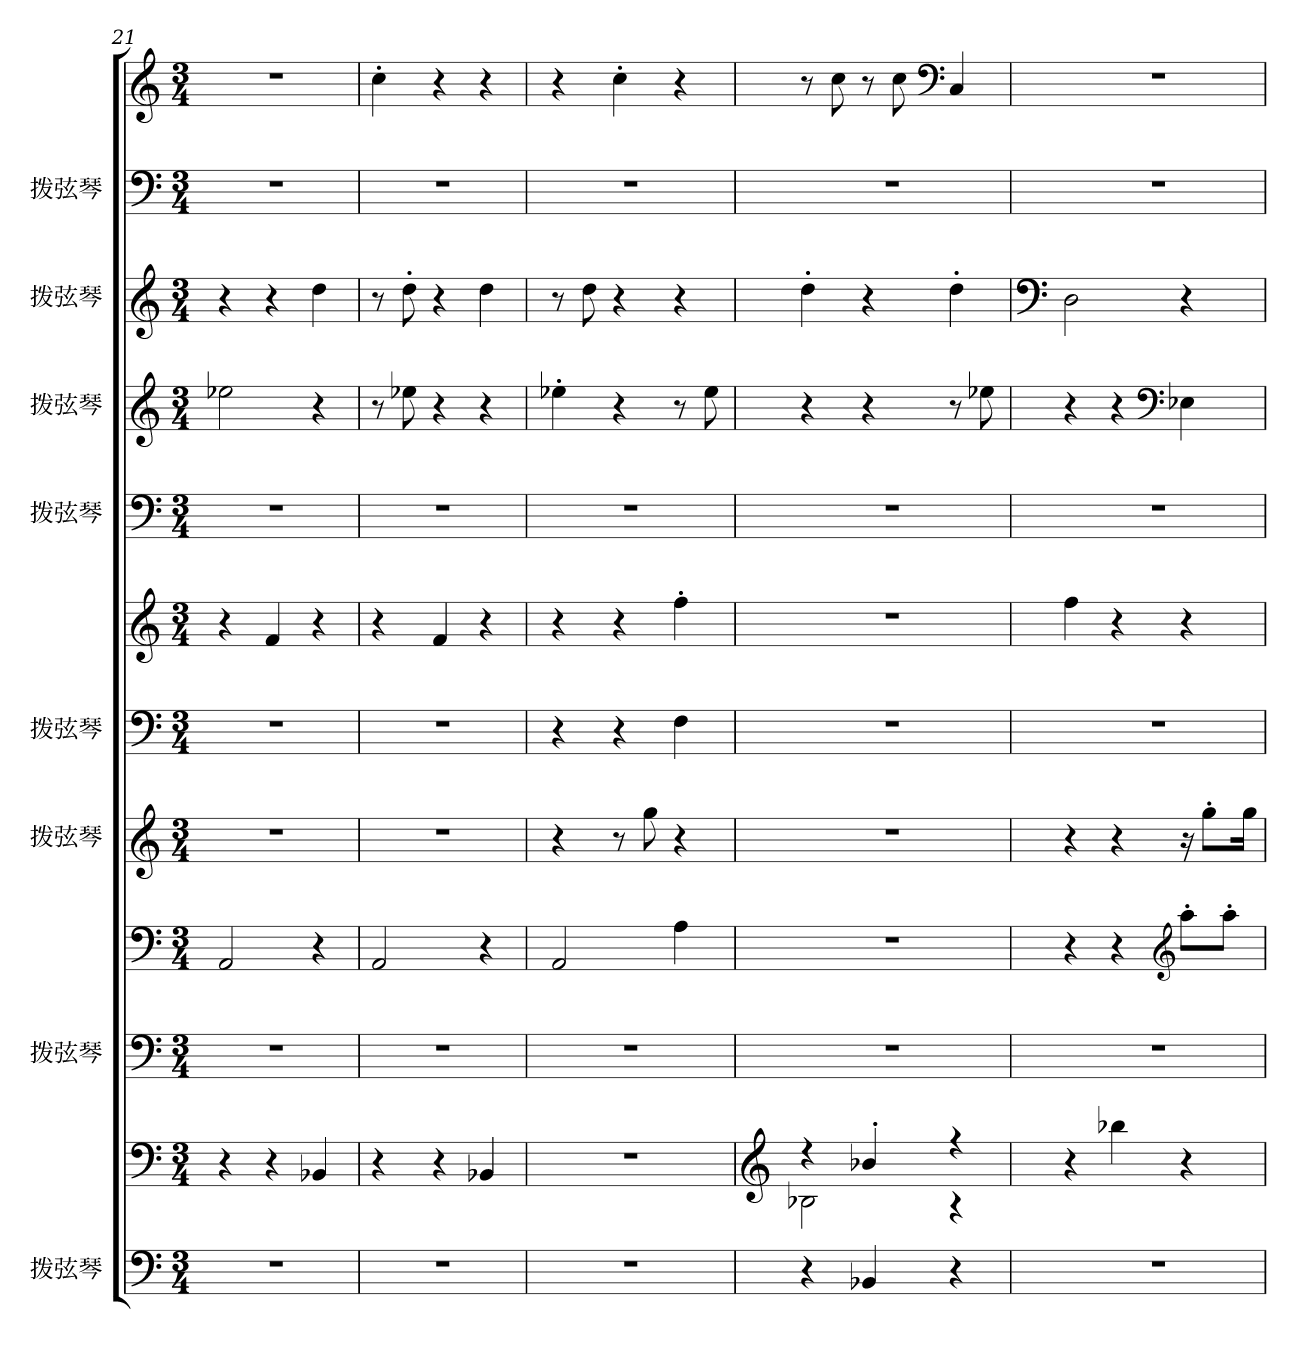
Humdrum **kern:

**kern	**kern	**kern	**kern	**kern	**kern	**kern	**kern	**kern	**kern	**kern	**kern
*part8	*part8	*part7	*part7	*part6	*part5	*part5	*part4	*part3	*part2	*part1	*part1
*staff12	*staff11	*staff10	*staff9	*staff8	*staff7	*staff6	*staff5	*staff4	*staff3	*staff2	*staff1
*I"拨弦琴	*	*I"拨弦琴	*	*I"拨弦琴	*I"拨弦琴	*	*I"拨弦琴	*I"拨弦琴	*I"拨弦琴	*I"拨弦琴	*
*clefF4	*clefF4	*clefF4	*clefF4	*clefG2	*clefF4	*clefG2	*clefF4	*clefG2	*clefG2	*clefF4	*clefG2
*k[]	*k[]	*k[]	*k[]	*k[]	*k[]	*k[]	*k[]	*k[]	*k[]	*k[]	*k[]
*M3/4	*M3/4	*M3/4	*M3/4	*M3/4	*M3/4	*M3/4	*M3/4	*M3/4	*M3/4	*M3/4	*M3/4
=21	=21	=21	=21	=21	=21	=21	=21	=21	=21	=21	=21
2.r	4r	2.r	2AA/	2.r	2.r	4r	2.r	2ee-X\	4r	2.r	2.r
.	4r	.	.	.	.	4f/	.	.	4r	.	.
.	4BB-X/	.	4r	.	.	4r	.	4r	4dd\	.	.
=22	=22	=22	=22	=22	=22	=22	=22	=22	=22	=22	=22
2.r	4r	2.r	2AA/	2.r	2.r	4r	2.r	8r	8r	2.r	4cc'\
.	.	.	.	.	.	.	.	8ee-X\	8dd'\	.	.
.	4r	.	.	.	.	4f/	.	4r	4r	.	4r
.	4BB-X/	.	4r	.	.	4r	.	4r	4dd\	.	4r
=23	=23	=23	=23	=23	=23	=23	=23	=23	=23	=23	=23
2.r	2.r	2.r	2AA/	4r	4r	4r	2.r	4ee-X'\	8r	2.r	4r
.	.	.	.	.	.	.	.	.	8dd\	.	.
.	.	.	.	8r	4r	4r	.	4r	4r	.	4cc'\
.	.	.	.	8gg\	.	.	.	.	.	.	.
.	.	.	4A\	4r	4F\	4ff'\	.	8r	4r	.	4r
.	.	.	.	.	.	.	.	8ee-\	.	.	.
!!LO:PB:g=z
=24	=24	=24	=24	=24	=24	=24	=24	=24	=24	=24	=24
*	*clefG2	*	*	*	*	*	*	*	*	*	*
*	*^	*	*	*	*	*	*	*	*	*	*
4r	4r	2B-X\	2.r	2.r	2.r	2.r	2.r	2.r	4r	4dd'\	2.r	8r
.	.	.	.	.	.	.	.	.	.	.	.	8cc\
4BB-X/	4b-X'/	.	.	.	.	.	.	.	4r	4r	.	8r
.	.	.	.	.	.	.	.	.	.	.	.	8cc\
*	*	*	*	*	*	*	*	*	*	*	*	*clefF4
4r	4r	4r	.	.	.	.	.	.	8r	4dd'\	.	4C/
.	.	.	.	.	.	.	.	.	8ee-X\	.	.	.
*	*v	*v	*	*	*	*	*	*	*	*	*	*
=25	=25	=25	=25	=25	=25	=25	=25	=25	=25	=25	=25
*	*	*	*	*	*	*	*	*	*clefF4	*	*
2.r	4r	2.r	4r	4r	2.r	4ff\	2.r	4r	2D\	2.r	2.r
.	4bb-X\	.	4r	4r	.	4r	.	4r	.	.	.
*	*	*	*clefG2	*	*	*	*	*clefF4	*	*	*
.	4r	.	8aa'\L	16r	.	4r	.	4E-X\	4r	.	.
.	.	.	.	8gg'\L	.	.	.	.	.	.	.
.	.	.	8aa'\J	.	.	.	.	.	.	.	.
.	.	.	.	16gg\Jk	.	.	.	.	.	.	.
=	=	=	=	=	=	=	=	=	=	=	=
*-	*-	*-	*-	*-	*-	*-	*-	*-	*-	*-	*-
